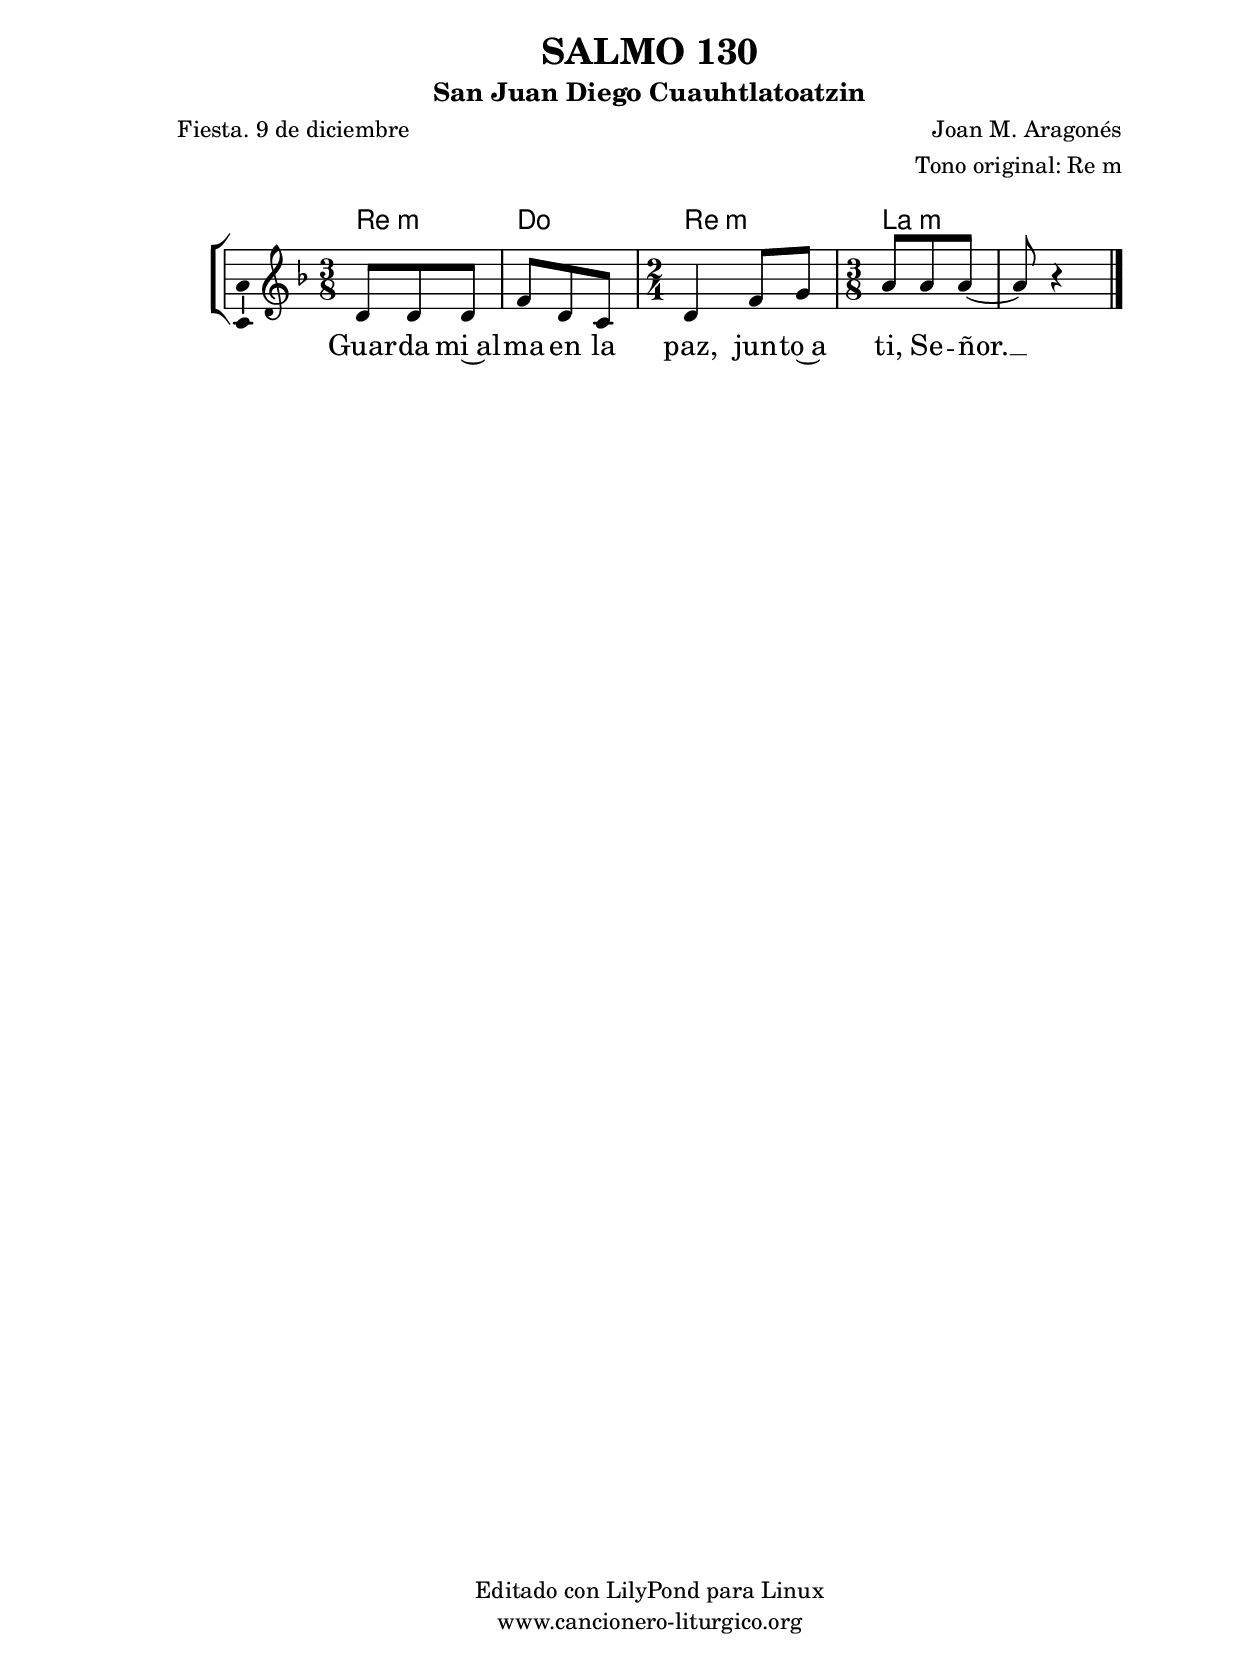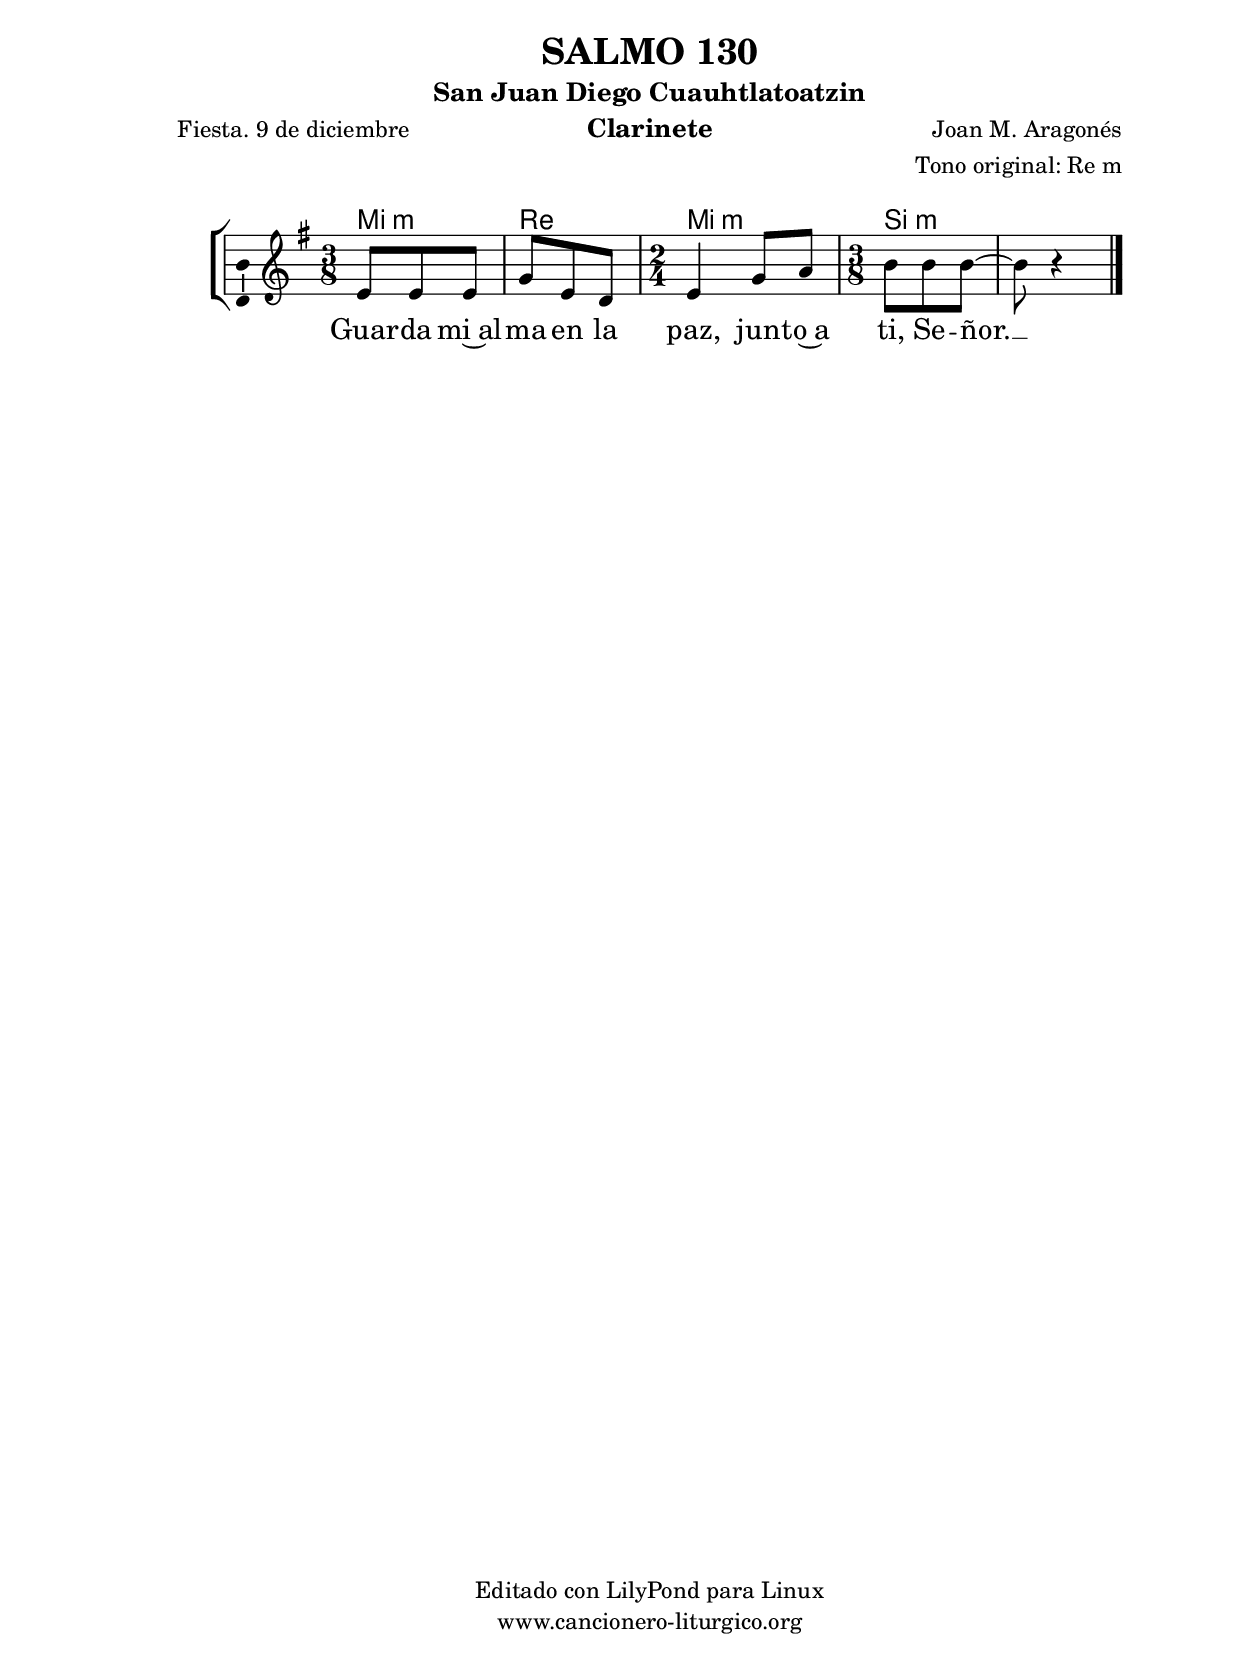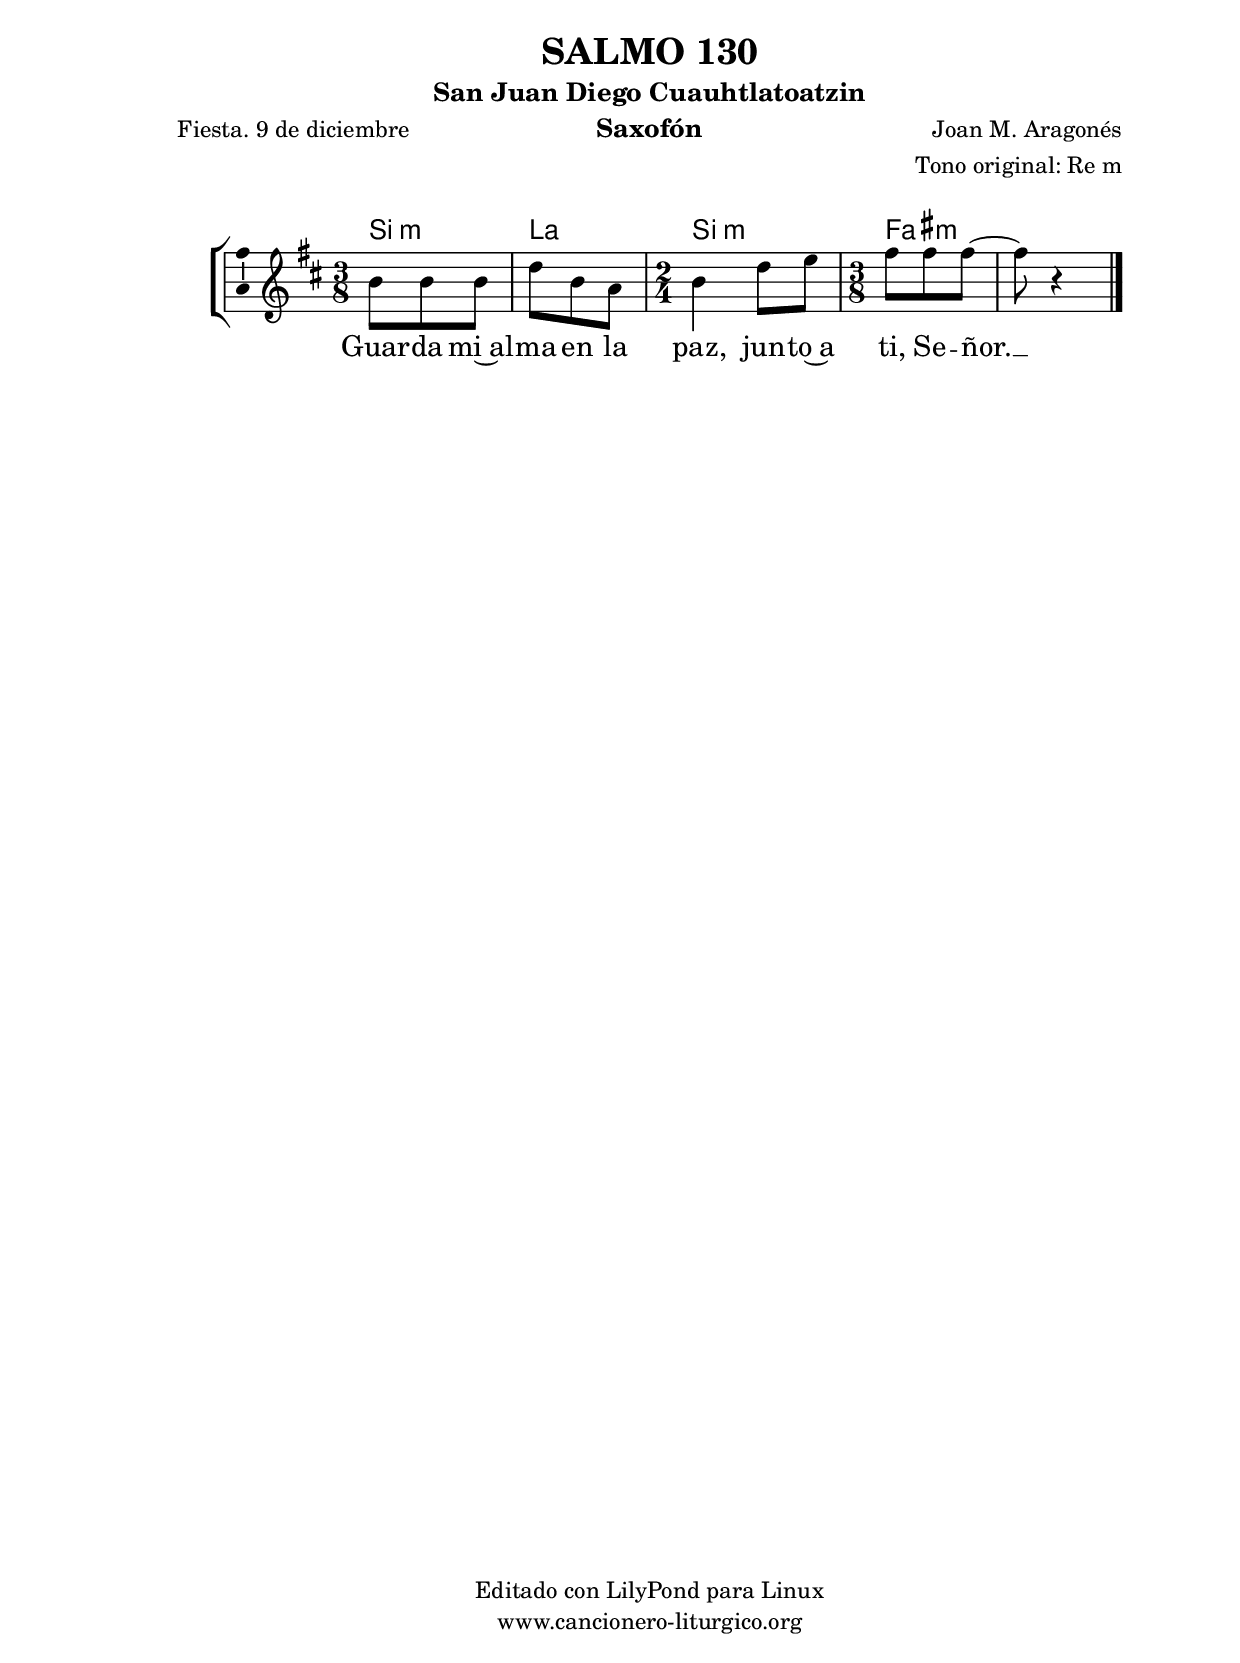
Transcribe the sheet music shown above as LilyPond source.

%
%para convertir .midi en .wav:
%timidity filename.midi -Ow -o finename.wav
%
%
%Para convertir de .wav a .mp3:
%lame -h -m j filename.wav
%
%
%para escuchar el midi:
%timidity nombrefichero.midi
%


%versión de lilypond para la que se ha escrito esta partitura:
\version "2.16.0"

	%Tamaño papel
	#(set-default-paper-size "a4")
	%Tamaño partitura
	#(set-global-staff-size 20)
	%No responde al pulsar sobre una nota
	#(ly:set-option 'point-and-click #f)

%parámetros del encabezamiento:
\header {
	title = "SALMO 130"
	subtitle = "San Juan Diego Cuauhtlatoatzin"
	composer = "Joan M. Aragonés"
	poet = "Fiesta. 9 de diciembre"
	meter = ""
	arranger = "Tono original: Re m"
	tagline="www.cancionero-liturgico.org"
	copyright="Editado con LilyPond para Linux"
	tiempo = ""
	usos = "Salmo"
	letra = "Guarda mi alma en la paz, junto a ti, Señor."
	}

%parámetros asociados al papel:
\paper  {
	oddHeaderMarkup = \markup {\fill-line { \on-the-fly #not-first-page \fromproperty #'header:title \on-the-fly #not-first-page \fromproperty #'header:composer }}
	evenHeaderMarkup = \markup {\fill-line { \fromproperty #'header:composer \fromproperty #'header:title }}
	#(set-paper-size "a4")
	print-page-number = ##f
	first-page-number = 1
	print-first-page-number = ##f
%	head-separation = 3.0 \cm
	top-margin = 2.0 \cm
	bottom-margin = 0.5\cm
%%%	bottom-margin = -1.0\cm
	left-margin = 3.0 \cm
	line-width = 16.0 \cm 
	indent = 8\mm
	interscoreline = 2.\mm
	between-system-space = 15\mm
%	para que las partituras no llenen la hoja:
	ragged-bottom = ##t
%	idem para la última hoja:
	ragged-last-bottom = ##f
%	para que las partituras llenen el ancho del papel:
	ragged-last = ##f
	after-title-space = 2.5 \cm
%page-count=1
%system-count=8

	%Flexible Vertical Spacing
%	markup-markup-spacing =
%	#'((basic-distance . 15) (minimum-distance . 15) (padding . 3))
	markup-system-spacing =
	#'((basic-distance . 15) (minimum-distance . 15) (padding . 3))
	system-system-spacing =
	#'((basic-distance . 15) (minimum-distance . 15) (padding . 3))
	score-system-spacing =
	#'((basic-distance . 15) (minimum-distance . 15) (padding . 5))
%	top-system-spacing = % header
%	#'((basic-distance . 8) (minimum-distance . 0) (padding . 3))
%	top-markup-spacing =
%	#'((basic-distance . 20) (minimum-distance . 20) (padding . 3))
	last-bottom-spacing = % footer
	#'((basic-distance . 5) (minimum-distance . 5) (padding . 3))
%	score-markup-spacing =
%	#'((basic-distance . 16) (minimum-distance . 13) (padding . 3))

	}


%parámetros que afectan a toda la partitura:
global =  {
	%clave de sol (G):
	\clef G
	%armadura:
%	\transpose ees f
	\key d \minor
	\tempo 8=140
	\set Score.tempoHideNote = ##t
	}


acordes = {
	\italianChords
	\chordmode {
%	\transpose ees f
{

d4.:m c d2:m a4.:m s

	}
	}
}

melodia = 
%	\transpose ees f
{
	\relative c'{

\time 3/8
d8 d d
f8 d c
\time 2/4
d4 f8 g
\time 3/8
a8 a a~
a8 r4

	\bar "|."
	}
	}


texto = \lyricmode {
Guar -- da mi~al -- ma en la paz, jun -- to~a ti, Se -- ñor. __
	}


acordesStaff = \context ChordNames = acordesStaff <<
	\set chordChanges = ##t
	\acordes
	>>


vozStaff = \context Voice = vozStaff
\with {\consists "Ambitus_engraver"}
<<
%	\set Staff.instrumentName = ""
%	\set Staff.shortInstrumentName = ""
%	\set Staff.midiInstrument = #"clarinet"
%	\set Staff.midiInstrument = #"cello"
%	\set Staff.midiInstrument = #"flute"
	\set Staff.midiInstrument = #"electric guitar (jazz)"
%	\set Staff.midiInstrument = #"english horn"
%	\set Staff.midiInstrument = #"violin"
%	\set Staff.midiInstrument = #"glockenspiel"
	\set Staff.midiMinimumVolume = #0.7
	\set Staff.midiMaximumVolume = #0.9
	\global
	\melodia
	>>


textoStaff = \context Lyrics = textoStaff <<
	\lyricsto vozStaff \texto
	>>

\book {
	\score {
		\context ChoirStaff {
			\override StaffGroup.SystemStartBracket #'collapse-height = #1
			\override Score.SystemStartBar #'collapse-height = #1
			<<
			\acordesStaff
			\vozStaff
			\textoStaff
			>>
			}
		\layout {
	    		\context {
				\Lyrics
				\override LyricText #'font-size = #2
				}
	   		 \context {
				\Score
				%fontSize = #3
				\override StaffSymbol #'staff-space = #(magstep +3)
				%\override Beam #'thickness = #0.55
				%\override SpacingSpanner #'spacing-increment = #1.0
				%\override Slur #'height-limit = #1.5
				}
			}
		}
	\score {
		\unfoldRepeats
		\context ChoirStaff {
			<<
			\acordesStaff
			\vozStaff
			>>
			}
		\midi {
	  		\context {
	  			\Score
				tempoWholesPerMinute = #(ly:make-moment 70 4)
				}
			}
		}
	}

%Partitura para clarinete
#(define output-suffix "C")
\book {
	\header{
		instrument = "Clarinete"
		}
	\score {
		\context ChoirStaff {
			\override StaffGroup.SystemStartBracket #'collapse-height = #1
			\override Score.SystemStartBar #'collapse-height = #1
\transpose c d
			<<
			\acordesStaff
			\vozStaff
			\textoStaff
			>>
			}
		\layout {
	    		\context {
				\Lyrics
				\override LyricText #'font-size = #2
				}
	   		 \context {
				\Score
				%fontSize = #3
				\override StaffSymbol #'staff-space = #(magstep +3)
				%\override Beam #'thickness = #0.55
				%\override SpacingSpanner #'spacing-increment = #1.0
				%\override Slur #'height-limit = #1.5
				}
			}
		}
	}

%Partitura para saxofón
#(define output-suffix "S")
\book {
	\header{
		instrument = "Saxofón"
		}
	\score {
		\context ChoirStaff {
			\override StaffGroup.SystemStartBracket #'collapse-height = #1
			\override Score.SystemStartBar #'collapse-height = #1
\transpose c a
			<<
			\acordesStaff
			\vozStaff
			\textoStaff
			>>
			}
		\layout {
	    		\context {
				\Lyrics
				\override LyricText #'font-size = #2
				}
	   		 \context {
				\Score
				%fontSize = #3
				\override StaffSymbol #'staff-space = #(magstep +3)
				%\override Beam #'thickness = #0.55
				%\override SpacingSpanner #'spacing-increment = #1.0
				%\override Slur #'height-limit = #1.5
				}
			}
		}
	}

